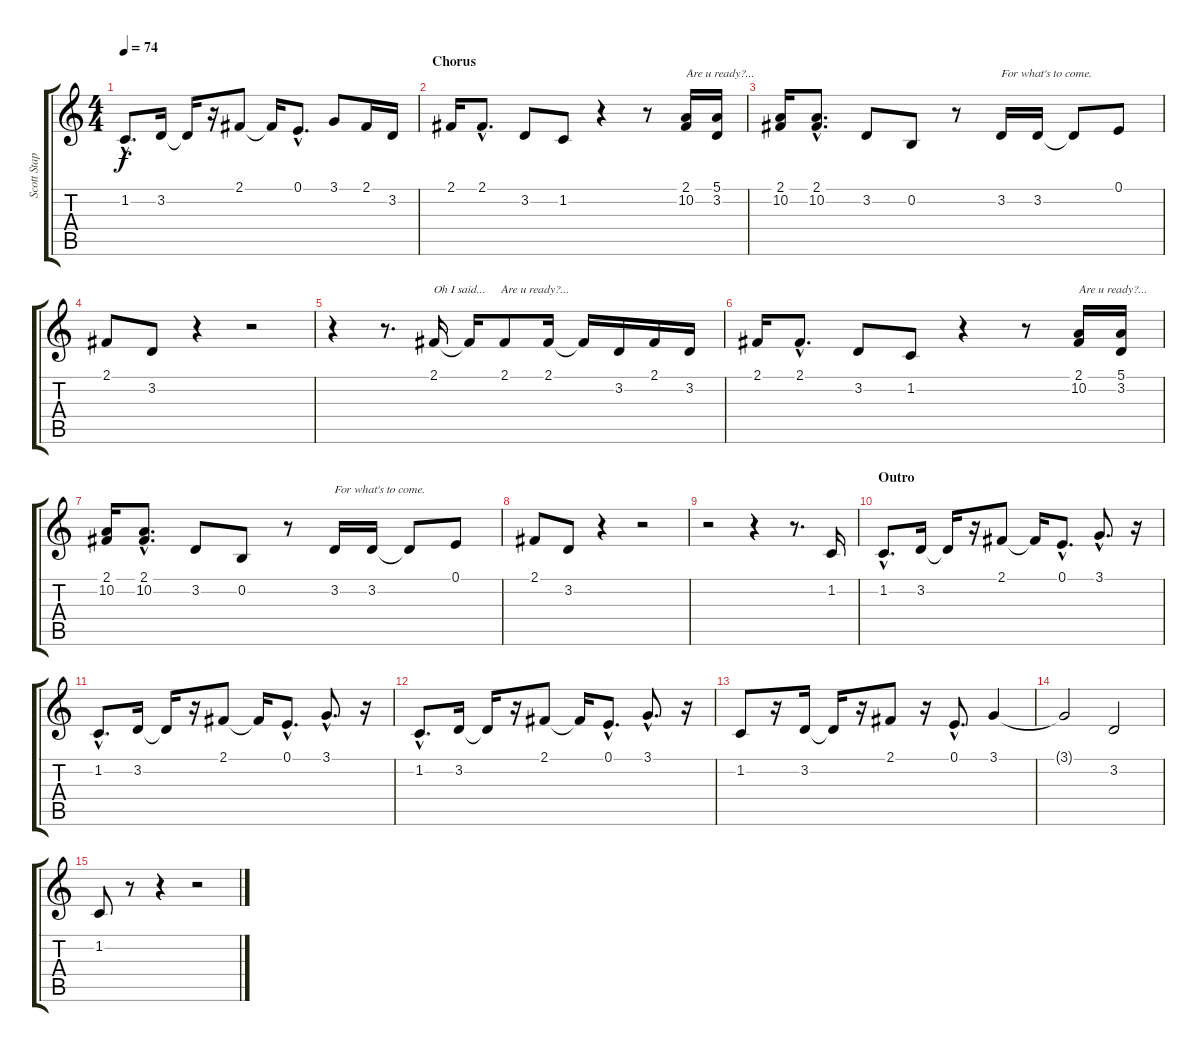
\track ("Scott Stapp" "Scott Stap") {instrument lead6voice}
\staff {score tabs}
\tuning (E4 B3 G3 D3 A2 E2) {hide}
\ts (4 4)
\tempo 74
\clef g2
\ks c
1.2{hac}.8{d dy f} 3.2.16 3.2{t}.16 r.16 2.1.8 2.1{t}.16 0.1{hac}.8{d} 3.1.8 2.1.16 3.2.16 |
\section ("" "Chorus")
2.1.16 2.1{hac}.8{d} 3.2.8 1.2.8 r.4 r.8 (2.1 10.2).16{txt "Are u ready?..."} (5.1 3.2).16 |
(2.1 10.2).16 (2.1{hac} 10.2{hac}).8{d} 3.2.8 0.2.8 r.8 3.2.16{txt "For what's to come."} 3.2.16 3.2{t}.8 0.1.8 |
2.1.8 3.2.8 r.4 r.2 |
r.4 r.8{d} 2.1.16{txt "Oh I said...     Are u ready?..."} 2.1{t}.16 2.1.8 2.1.16 2.1{t}.16 3.2.16 2.1.16 3.2.16 |
2.1.16 2.1{hac}.8{d} 3.2.8 1.2.8 r.4 r.8 (2.1 10.2).16{txt "Are u ready?..."} (5.1 3.2).16 |
(2.1 10.2).16 (2.1{hac} 10.2{hac}).8{d} 3.2.8 0.2.8 r.8 3.2.16{txt "For what's to come."} 3.2.16 3.2{t}.8 0.1.8 |
2.1.8 3.2.8 r.4 r.2 |
r.2 r.4 r.8{d} 1.2.16 |
\section ("" "Outro")
1.2{hac}.8{d} 3.2.16 3.2{t}.16 r.16 2.1.8 2.1{t}.16 0.1{hac}.8{d} 3.1{hac}.8{d} r.16 |
1.2{hac}.8{d} 3.2.16 3.2{t}.16 r.16 2.1.8 2.1{t}.16 0.1{hac}.8{d} 3.1{hac}.8{d} r.16 |
1.2{hac}.8{d} 3.2.16 3.2{t}.16 r.16 2.1.8 2.1{t}.16 0.1{hac}.8{d} 3.1{hac}.8{d} r.16 |
1.2.8 r.16 3.2.16 3.2{t}.16 r.16 2.1.8 r.16 0.1{hac}.8{d} 3.1.4 |
3.1{t}.2 3.2.2 |
1.2.8 r.8 r.4 r.2
